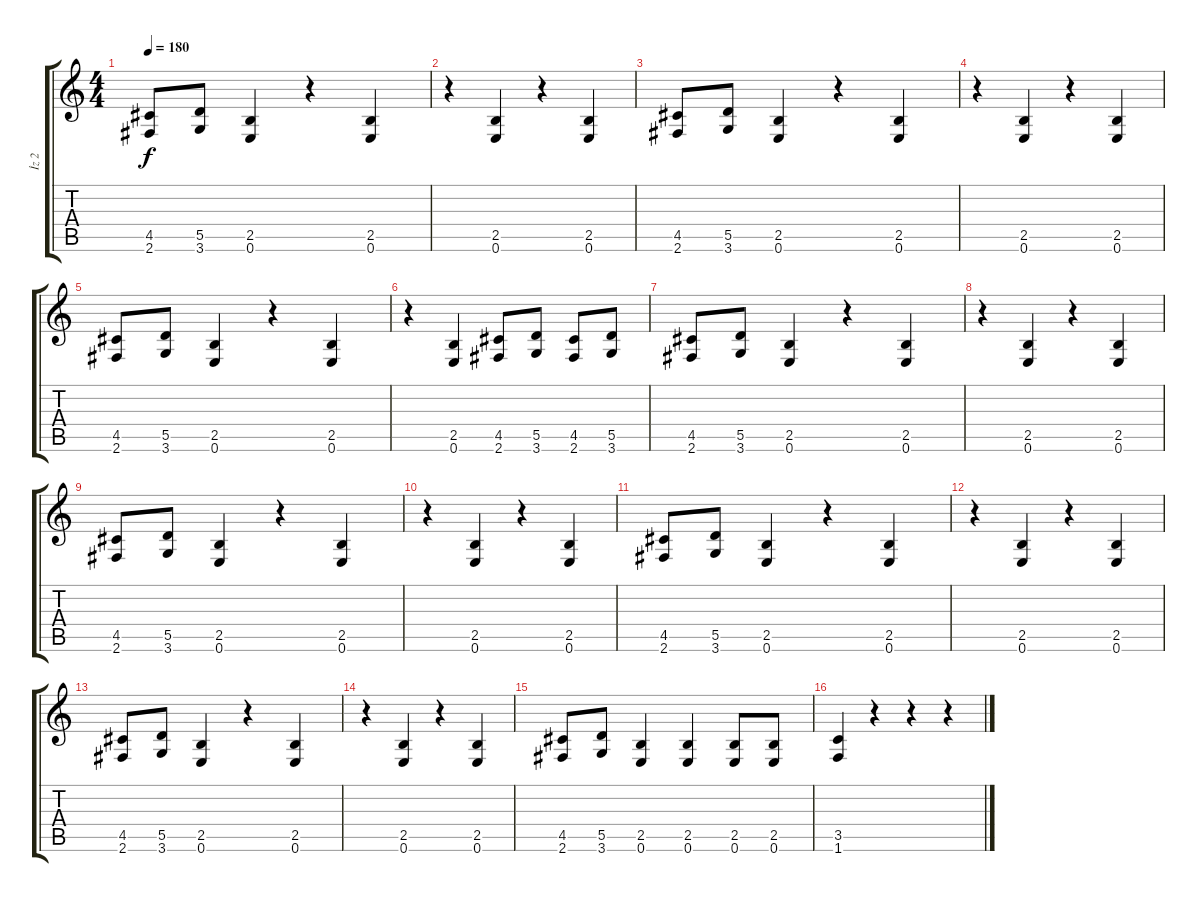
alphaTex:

\track ("İz 2" "İz 2") {instrument distortionguitar}
\staff {score tabs}
\tuning (E4 B3 G3 D3 A2 E2) {hide}
\ts (4 4)
\tempo 180
\clef g2
\ks c
(4.5 2.6).8{dy f instrument distortionguitar} (5.5 3.6).8 (2.5 0.6).4 r.4 (2.5 0.6).4 |
r.4 (2.5 0.6).4 r.4 (2.5 0.6).4 |
(4.5 2.6).8 (5.5 3.6).8 (2.5 0.6).4 r.4 (2.5 0.6).4 |
r.4 (2.5 0.6).4 r.4 (2.5 0.6).4 |
(4.5 2.6).8 (5.5 3.6).8 (2.5 0.6).4 r.4 (2.5 0.6).4 |
r.4 (2.5 0.6).4 (4.5 2.6).8 (5.5 3.6).8 (4.5 2.6).8 (5.5 3.6).8 |
(4.5 2.6).8 (5.5 3.6).8 (2.5 0.6).4 r.4 (2.5 0.6).4 |
r.4 (2.5 0.6).4 r.4 (2.5 0.6).4 |
(4.5 2.6).8 (5.5 3.6).8 (2.5 0.6).4 r.4 (2.5 0.6).4 |
r.4 (2.5 0.6).4 r.4 (2.5 0.6).4 |
(4.5 2.6).8 (5.5 3.6).8 (2.5 0.6).4 r.4 (2.5 0.6).4 |
r.4 (2.5 0.6).4 r.4 (2.5 0.6).4 |
(4.5 2.6).8 (5.5 3.6).8 (2.5 0.6).4 r.4 (2.5 0.6).4 |
r.4 (2.5 0.6).4 r.4 (2.5 0.6).4 |
(4.5 2.6).8 (5.5 3.6).8 (2.5 0.6).4 (2.5 0.6).4 (2.5 0.6).8 (2.5 0.6).8 |
(3.5 1.6).4 r.4 r.4 r.4
